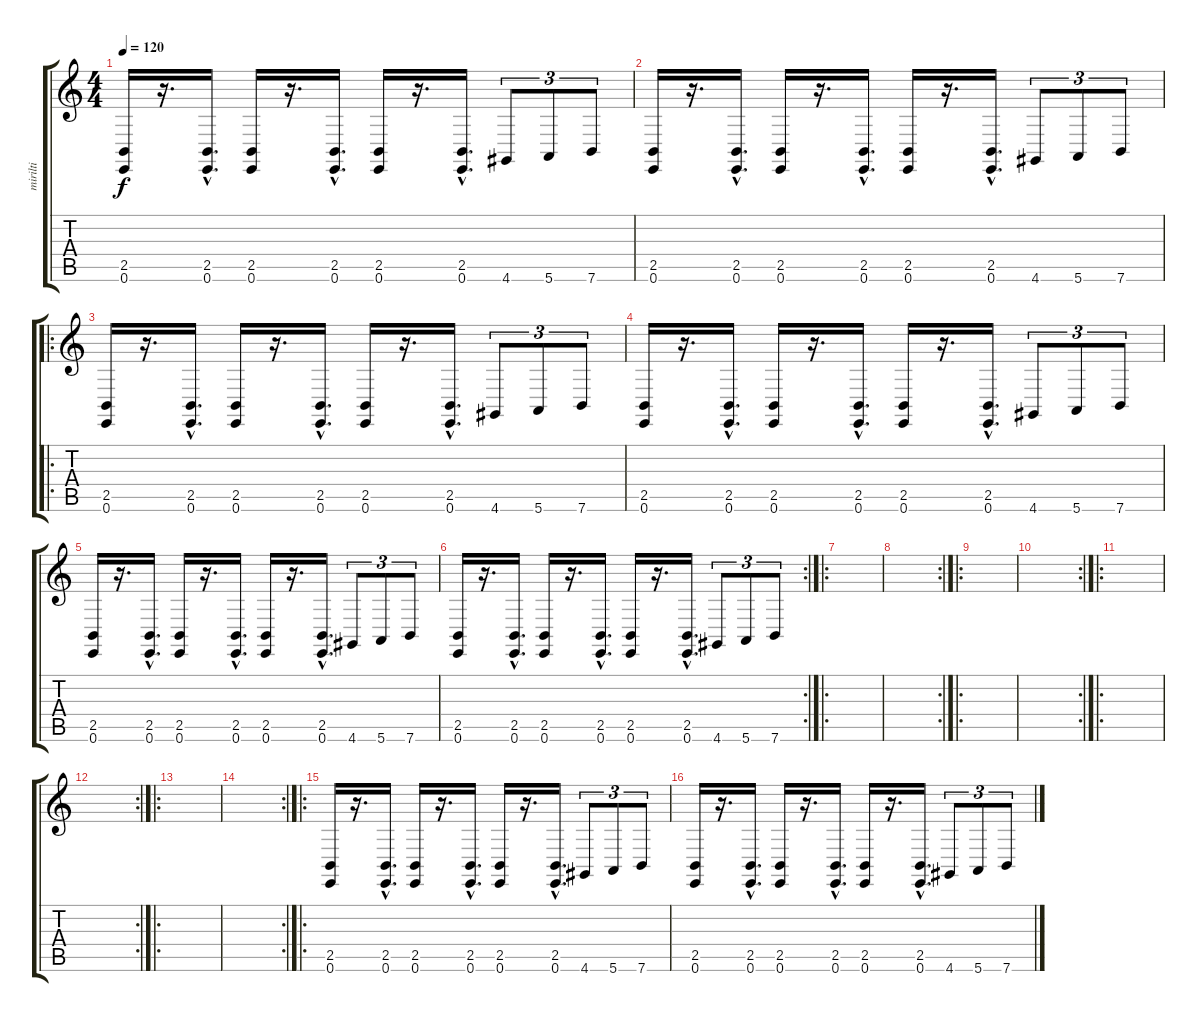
\track ("mirilti" "mirilti") {instrument electricpiano1}
\staff {score tabs}
\tuning (E4 B3 G3 D3 A2 E2) {hide}
\ts (4 4)
\tempo 120
\clef g2
\ks c
(2.5 0.6).16{dy f instrument electricpiano1} r.16{d} (2.5{hac} 0.6{hac}).16{d} (2.5 0.6).16 r.16{d} (2.5{hac} 0.6{hac}).16{d} (2.5 0.6).16 r.16{d} (2.5{hac} 0.6{hac}).16{d} 4.6.8{tu (3 2)} 5.6.8{tu (3 2)} 7.6.8{tu (3 2)} |
(2.5 0.6).16 r.16{d} (2.5{hac} 0.6{hac}).16{d} (2.5 0.6).16 r.16{d} (2.5{hac} 0.6{hac}).16{d} (2.5 0.6).16 r.16{d} (2.5{hac} 0.6{hac}).16{d} 4.6.8{tu (3 2)} 5.6.8{tu (3 2)} 7.6.8{tu (3 2)} |
\ro
(2.5 0.6).16 r.16{d} (2.5{hac} 0.6{hac}).16{d} (2.5 0.6).16 r.16{d} (2.5{hac} 0.6{hac}).16{d} (2.5 0.6).16 r.16{d} (2.5{hac} 0.6{hac}).16{d} 4.6.8{tu (3 2)} 5.6.8{tu (3 2)} 7.6.8{tu (3 2)} |
(2.5 0.6).16 r.16{d} (2.5{hac} 0.6{hac}).16{d} (2.5 0.6).16 r.16{d} (2.5{hac} 0.6{hac}).16{d} (2.5 0.6).16 r.16{d} (2.5{hac} 0.6{hac}).16{d} 4.6.8{tu (3 2)} 5.6.8{tu (3 2)} 7.6.8{tu (3 2)} |
(2.5 0.6).16 r.16{d} (2.5{hac} 0.6{hac}).16{d} (2.5 0.6).16 r.16{d} (2.5{hac} 0.6{hac}).16{d} (2.5 0.6).16 r.16{d} (2.5{hac} 0.6{hac}).16{d} 4.6.8{tu (3 2)} 5.6.8{tu (3 2)} 7.6.8{tu (3 2)} |
\rc 2
(2.5 0.6).16 r.16{d} (2.5{hac} 0.6{hac}).16{d} (2.5 0.6).16 r.16{d} (2.5{hac} 0.6{hac}).16{d} (2.5 0.6).16 r.16{d} (2.5{hac} 0.6{hac}).16{d} 4.6.8{tu (3 2)} 5.6.8{tu (3 2)} 7.6.8{tu (3 2)} |
\ro
|
\rc 2
|
\ro
|
\rc 2
|
\ro
|
\rc 2
|
\ro
|
\rc 2
|
\ro
(2.5 0.6).16 r.16{d} (2.5{hac} 0.6{hac}).16{d} (2.5 0.6).16 r.16{d} (2.5{hac} 0.6{hac}).16{d} (2.5 0.6).16 r.16{d} (2.5{hac} 0.6{hac}).16{d} 4.6.8{tu (3 2)} 5.6.8{tu (3 2)} 7.6.8{tu (3 2)} |
(2.5 0.6).16 r.16{d} (2.5{hac} 0.6{hac}).16{d} (2.5 0.6).16 r.16{d} (2.5{hac} 0.6{hac}).16{d} (2.5 0.6).16 r.16{d} (2.5{hac} 0.6{hac}).16{d} 4.6.8{tu (3 2)} 5.6.8{tu (3 2)} 7.6.8{tu (3 2)}
